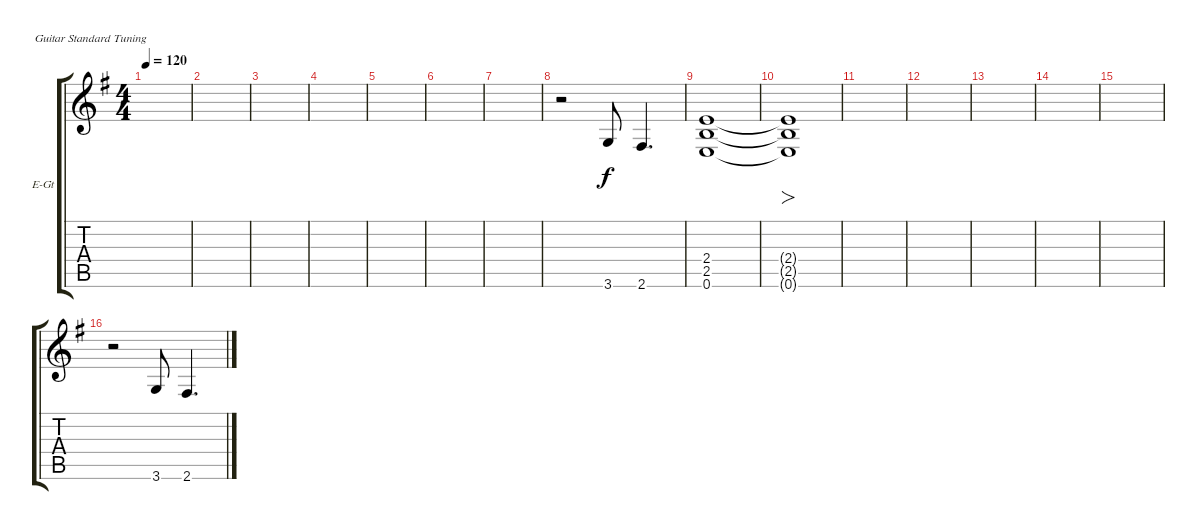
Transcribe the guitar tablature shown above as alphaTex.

\defaultSystemsLayout 4
\bracketExtendMode groupsimilarinstruments
\firstSystemTrackNameOrientation horizontal
\otherSystemsTrackNameOrientation horizontal
\track ("Rhythm Guitar" "E-Gt") {instrument electricguitarclean}
\staff {score tabs}
\tuning (E4 B3 G3 D3 A2 E2)
\ts (4 4)
\tempo 120
\clef g2
\ks eminor
|
|
|
|
|
|
|
r.2 3.6.8 2.6.4{d} |
(0.6 2.5 2.4).1 |
(0.6{t} 2.5{t} 2.4{t}).1{fo} |
|
|
|
|
|
r.2 3.6.8 2.6.4{d}
